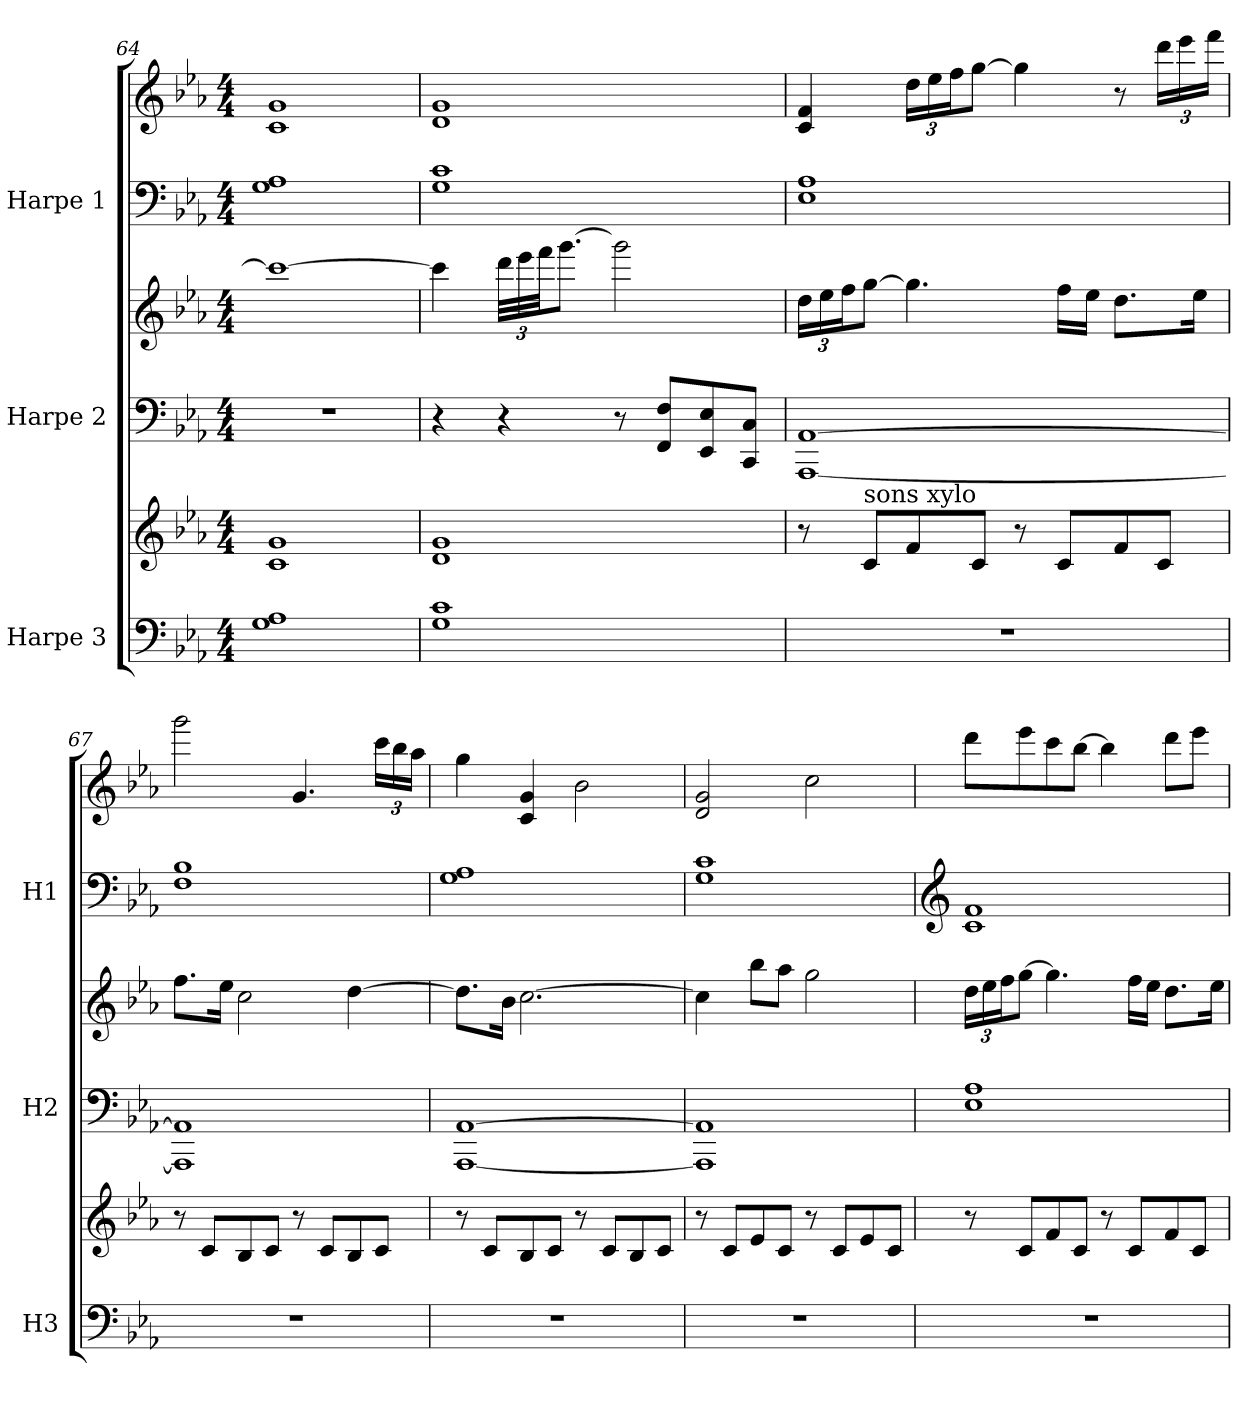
**kern	**kern	**kern	**kern	**kern	**kern
*part3	*part3	*part2	*part2	*part1	*part1
*staff6	*staff5	*staff4	*staff3	*staff2	*staff1
*I"Harpe 3	*	*I"Harpe 2	*	*I"Harpe 1	*
*I'H3	*	*I'H2	*	*I'H1	*
*clefF4	*clefG2	*clefF4	*clefG2	*clefF4	*clefG2
*k[b-e-a-]	*k[b-e-a-]	*k[b-e-a-]	*k[b-e-a-]	*k[b-e-a-]	*k[b-e-a-]
*M4/4	*M4/4	*M4/4	*M4/4	*M4/4	*M4/4
=64	=64	=64	=64	=64	=64
1G 1A-	1c 1g	1r	1ccc_	1G 1A-	1c 1g
=65	=65	=65	=65	=65	=65
1G 1c	1d 1g	4r	4ccc\]	1G 1c	1d 1g
*	*	*	*Xbrackettup	*	*
.	.	4r	48ddd\LLL	.	.
.	.	.	48eee-\	.	.
.	.	.	48fff\JJ	.	.
.	.	.	[8.ggg\J	.	.
.	.	8r	2ggg\]	.	.
.	.	8FF/ 8F/L	.	.	.
.	.	8EE-/ 8E-/	.	.	.
.	.	8CC/ 8C/J	.	.	.
=66	=66	=66	=66	=66	=66
1r	8r	[1AAA- [1AA-	24dd\LL	1E- 1A-	4c/ 4f/
.	.	.	24ee-\	.	.
.	.	.	24ff\J	.	.
!	!LO:TX:a:t=sons xylo	!	!	!	!
.	8c/L	.	[8gg\J	.	.
*	*	*	*	*	*Xbrackettup
.	8f/	.	4.gg\]	.	24dd\LL
.	.	.	.	.	24ee-\
.	.	.	.	.	24ff\J
.	8c/J	.	.	.	[8gg\J
.	8r	.	.	.	4gg\]
.	8c/L	.	16ff\LL	.	.
.	.	.	16ee-\JJ	.	.
.	8f/	.	8.dd\L	.	8r
.	8c/J	.	.	.	24ddd\LL
.	.	.	.	.	24eee-\
.	.	.	16ee-\Jk	.	.
.	.	.	.	.	24fff\JJ
=67	=67	=67	=67	=67	=67
1r	8r	1AAA-] 1AA-]	8.ff\L	1F 1B-	2ggg\
.	8c/L	.	.	.	.
.	.	.	16ee-\Jk	.	.
.	8B-/	.	2cc\	.	.
.	8c/J	.	.	.	.
.	8r	.	.	.	4.g</
.	8c/L	.	.	.	.
.	8B-/	.	[4dd\	.	.
.	8c/J	.	.	.	24ccc\LL
.	.	.	.	.	24bb-\
.	.	.	.	.	24aa-\JJ
=68	=68	=68	=68	=68	=68
1r	8r	[1AAA- [1AA-	8.dd\L]	1G 1A-	4gg\
.	8c/L	.	.	.	.
.	.	.	16b-\Jk	.	.
.	8B-/	.	[2.cc\	.	4c/ 4g/
.	8c/J	.	.	.	.
.	8r	.	.	.	2b-<\
.	8c/L	.	.	.	.
.	8B-/	.	.	.	.
.	8c/J	.	.	.	.
!!LO:LB:g=z
=69	=69	=69	=69	=69	=69
1r	8r	1AAA-] 1AA-]	4cc\]	1G 1c	2d/ 2g/
.	8c/L	.	.	.	.
.	8e-/	.	8bb-\L	.	.
.	8c/J	.	8aa-\J	.	.
.	8r	.	2gg\	.	2cc\
.	8c/L	.	.	.	.
.	8e-/	.	.	.	.
.	8c/J	.	.	.	.
=70	=70	=70	=70	=70	=70
*	*	*	*	*clefG2	*
1r	8r	1E- 1A-	24dd\LL	1c 1f	8ddd\L
.	.	.	24ee-\	.	.
.	.	.	24ff\J	.	.
.	8c/L	.	[8gg\J	.	8eee-\
.	8f/	.	4.gg\]	.	8ccc\
.	8c/J	.	.	.	[8bb-\J
.	8r	.	.	.	4bb-\]
.	8c/L	.	16ff\LL	.	.
.	.	.	16ee-\JJ	.	.
.	8f/	.	8.dd\L	.	8ddd\L
.	8c/J	.	.	.	8eee-\J
.	.	.	16ee-\Jk	.	.
=	=	=	=	=	=
*-	*-	*-	*-	*-	*-
